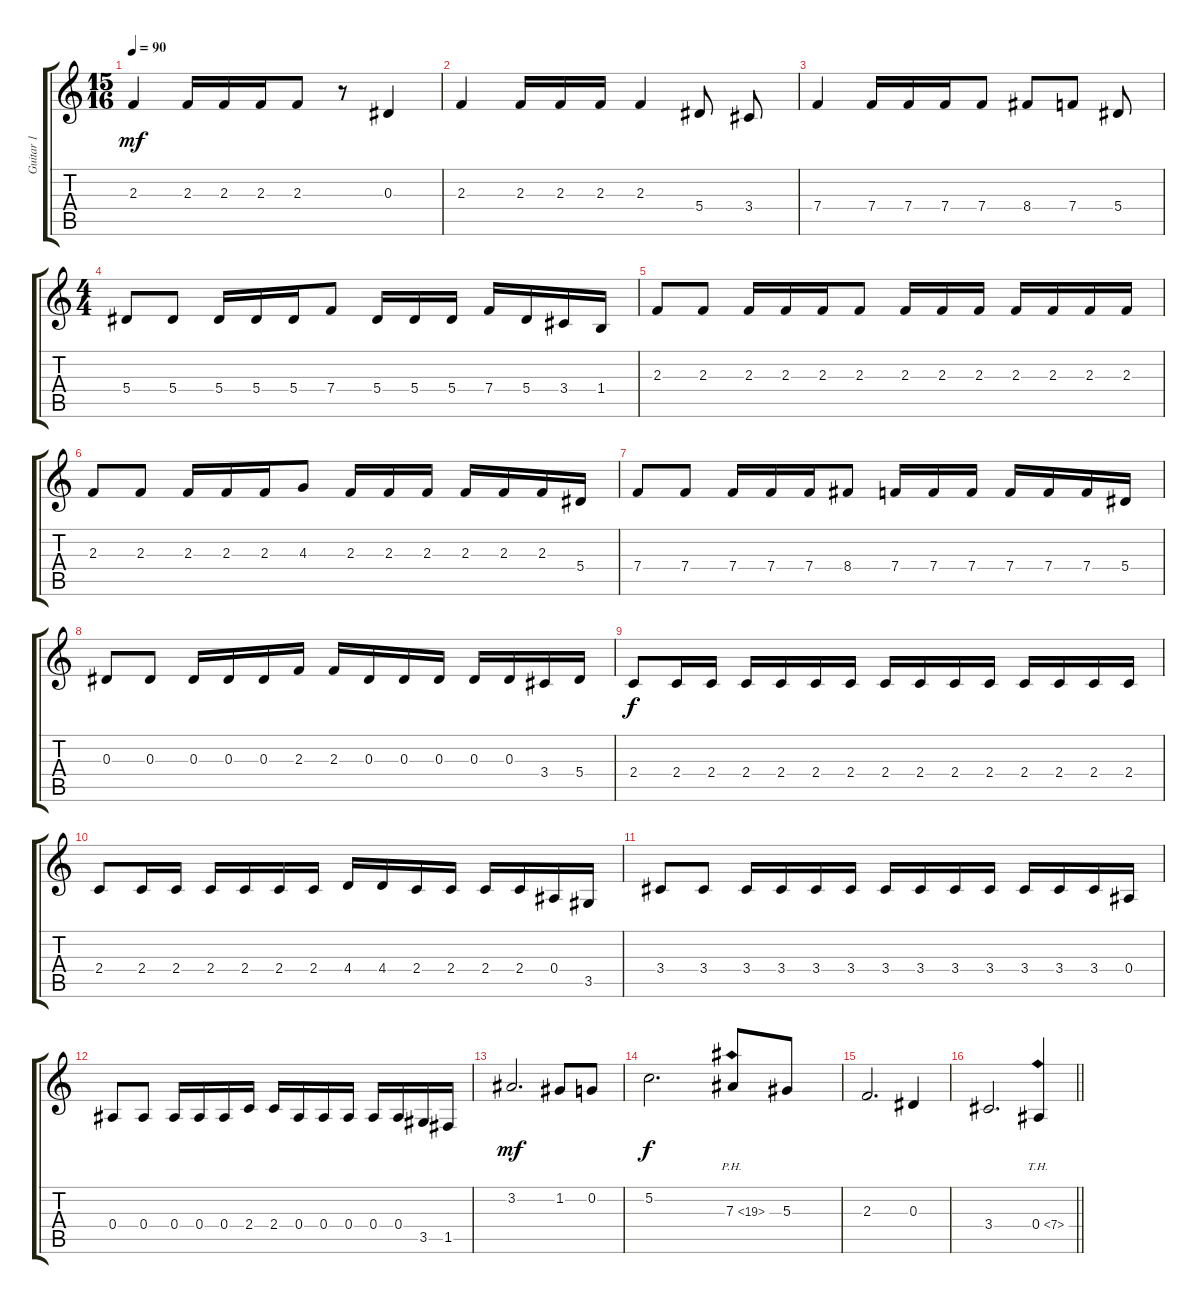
\track ("Guitar 1" "Guitar 1") {instrument distortionguitar}
\staff {score tabs}
\tuning (C4 G3 Eb3 Bb2 F2 C2) {hide}
\ts (15 16)
\section ("" "")
\tempo 90
\clef g2
\ks c
2.3.4{dy mf} 2.3.16 2.3.16 2.3.16 2.3.8 r.8 0.3.4 |
2.3.4 2.3.16 2.3.16 2.3.16 2.3.4 5.4.8 3.4.8 |
7.4.4 7.4.16 7.4.16 7.4.16 7.4.8 8.4.8 7.4.8 5.4.8 |
\ts (4 4)
5.4.8 5.4.8 5.4.16 5.4.16 5.4.16 7.4.8 5.4.16 5.4.16 5.4.16 7.4.16 5.4.16 3.4.16 1.4.16 |
2.3.8 2.3.8 2.3.16 2.3.16 2.3.16 2.3.8 2.3.16 2.3.16 2.3.16 2.3.16 2.3.16 2.3.16 2.3.16 |
2.3.8 2.3.8 2.3.16 2.3.16 2.3.16 4.3.8 2.3.16 2.3.16 2.3.16 2.3.16 2.3.16 2.3.16 5.4.16 |
7.4.8 7.4.8 7.4.16 7.4.16 7.4.16 8.4.8 7.4.16 7.4.16 7.4.16 7.4.16 7.4.16 7.4.16 5.4.16 |
0.3.8 0.3.8 0.3.16 0.3.16 0.3.16 2.3.16 2.3.16 0.3.16 0.3.16 0.3.16 0.3.16 0.3.16 3.4.16 5.4.16 |
2.4.8{dy f} 2.4.16 2.4.16 2.4.16 2.4.16 2.4.16 2.4.16 2.4.16 2.4.16 2.4.16 2.4.16 2.4.16 2.4.16 2.4.16 2.4.16 |
2.4.8 2.4.16 2.4.16 2.4.16 2.4.16 2.4.16 2.4.16 4.4.16 4.4.16 2.4.16 2.4.16 2.4.16 2.4.16 0.4.16 3.5.16 |
3.4.8 3.4.8 3.4.16 3.4.16 3.4.16 3.4.16 3.4.16 3.4.16 3.4.16 3.4.16 3.4.16 3.4.16 3.4.16 0.4.16 |
0.4.8 0.4.8 0.4.16 0.4.16 0.4.16 2.4.16 2.4.16 0.4.16 0.4.16 0.4.16 0.4.16 0.4.16 3.5.16 1.5.16 |
3.2.2{d dy mf} 1.2.8 0.2.8 |
5.2.2{d dy f} 7.3{ph 12}.8 5.3.8 |
2.3.2{d} 0.3.4 |
\barLineRight lightlight
3.4.2{d} 0.4{th 7}.4
